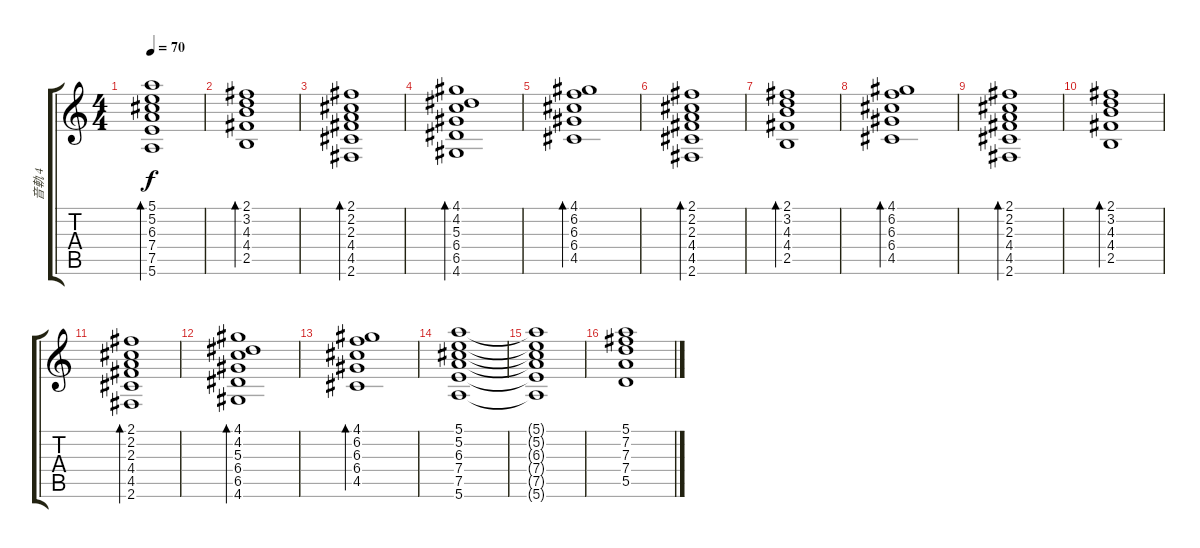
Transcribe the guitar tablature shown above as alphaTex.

\track ("音軌 4" "音軌 4") {instrument overdrivenguitar}
\staff {score tabs}
\tuning (E4 B3 G3 D3 A2 E2) {hide}
\ts (4 4)
\tempo 70
\clef g2
\ks c
(5.1 5.2 6.3 7.4 7.5 5.6).1{bd 240 dy f} |
(2.1 3.2 4.3 4.4 2.5).1{bd 240} |
(2.1 2.2 2.3 4.4 4.5 2.6).1{bd 240} |
(4.1 4.2 5.3 6.4 6.5 4.6).1{bd 240} |
(4.1 6.2 6.3 6.4 4.5).1{bd 240} |
(2.1 2.2 2.3 4.4 4.5 2.6).1{bd 240} |
(2.1 3.2 4.3 4.4 2.5).1{bd 240} |
(4.1 6.2 6.3 6.4 4.5).1{bd 240} |
(2.1 2.2 2.3 4.4 4.5 2.6).1{bd 240} |
(2.1 3.2 4.3 4.4 2.5).1{bd 240} |
(2.1 2.2 2.3 4.4 4.5 2.6).1{bd 240} |
(4.1 4.2 5.3 6.4 6.5 4.6).1{bd 240} |
(4.1 6.2 6.3 6.4 4.5).1{bd 240} |
(5.1 5.2 6.3 7.4 7.5 5.6).1 |
(5.1{t} 5.2{t} 6.3{t} 7.4{t} 7.5{t} 5.6{t}).1 |
(5.1 7.2 7.3 7.4 5.5).1
